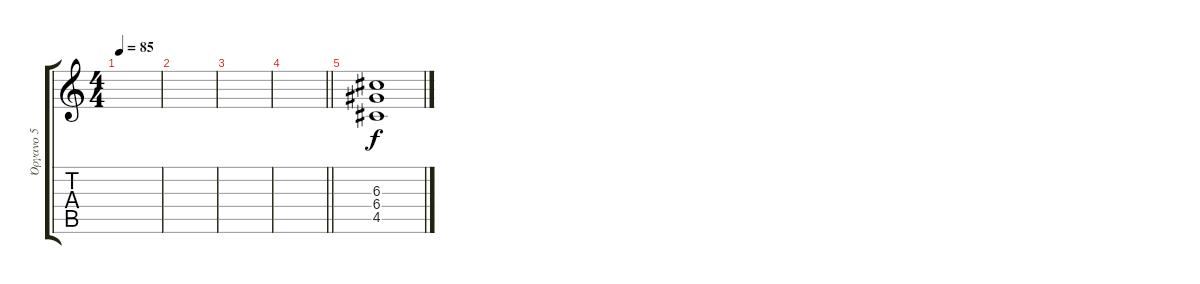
\track ("Όργανο 5" "Όργανο 5") {instrument overdrivenguitar}
\staff {score tabs}
\tuning (E4 B3 G3 D3 A2 E2) {hide}
\ts (4 4)
\tempo 85
\clef g2
\ks c
|
|
|
\barLineRight lightlight
|
(6.3 6.4 4.5).1
